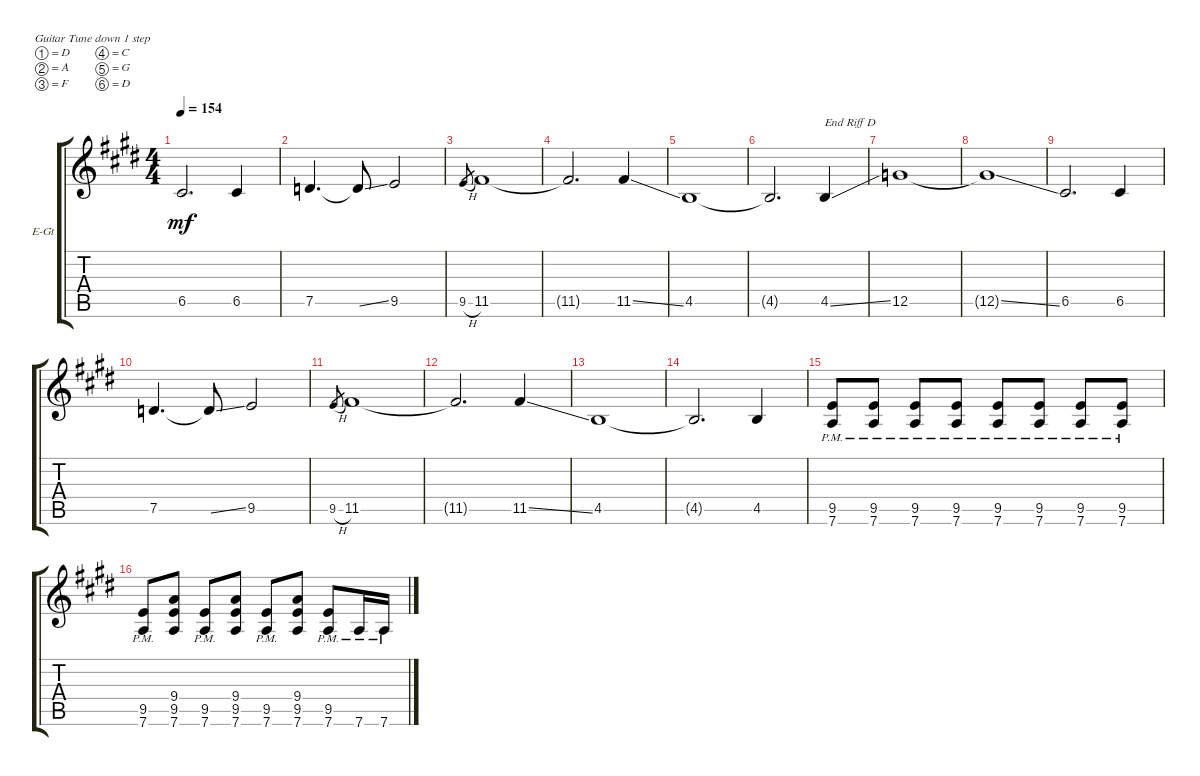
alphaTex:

\defaultSystemsLayout 4
\bracketExtendMode groupsimilarinstruments
\firstSystemTrackNameOrientation horizontal
\otherSystemsTrackNameOrientation horizontal
\track ("Michael Poulsen" "E-Gt") {instrument overdrivenguitar}
\staff {score tabs}
\tuning (D4 A3 F3 C3 G2 D2)
\ts (4 4)
\tempo 154
\clef g2
\ks e
6.5.2{d dy mf} 6.5.4 |
7.5.4{d} 7.5{ss t}.8 9.5.2 |
9.5{h}.8{gr} 11.5.1 |
11.5{t}.2{d} 11.5{ss}.4 |
4.5.1 |
4.5{t}.2{d} 4.5{ss}.4{txt "End Riff D"} |
12.5.1 |
12.5{ss t}.1 |
6.5.2{d} 6.5.4 |
7.5.4{d} 7.5{ss t}.8 9.5.2 |
9.5{h}.8{gr} 11.5.1 |
11.5{t}.2{d} 11.5{ss}.4 |
4.5.1 |
4.5{t}.2{d} 4.5.4 |
(9.5{pm} 7.6{pm}).8 (9.5{pm} 7.6{pm}).8 (9.5{pm} 7.6{pm}).8 (9.5{pm} 7.6{pm}).8 (9.5{pm} 7.6{pm}).8 (9.5{pm} 7.6{pm}).8 (9.5{pm} 7.6{pm}).8 (9.5{pm} 7.6{pm}).8 |
(9.5{pm} 7.6{pm}).8 (9.5 7.6 9.4).8 (9.5{pm} 7.6).8 (9.5 7.6 9.4).8 (9.5{pm} 7.6).8 (9.5 7.6 9.4).8 (9.5{pm} 7.6).8 7.6{pm}.16 7.6{pm}.16
